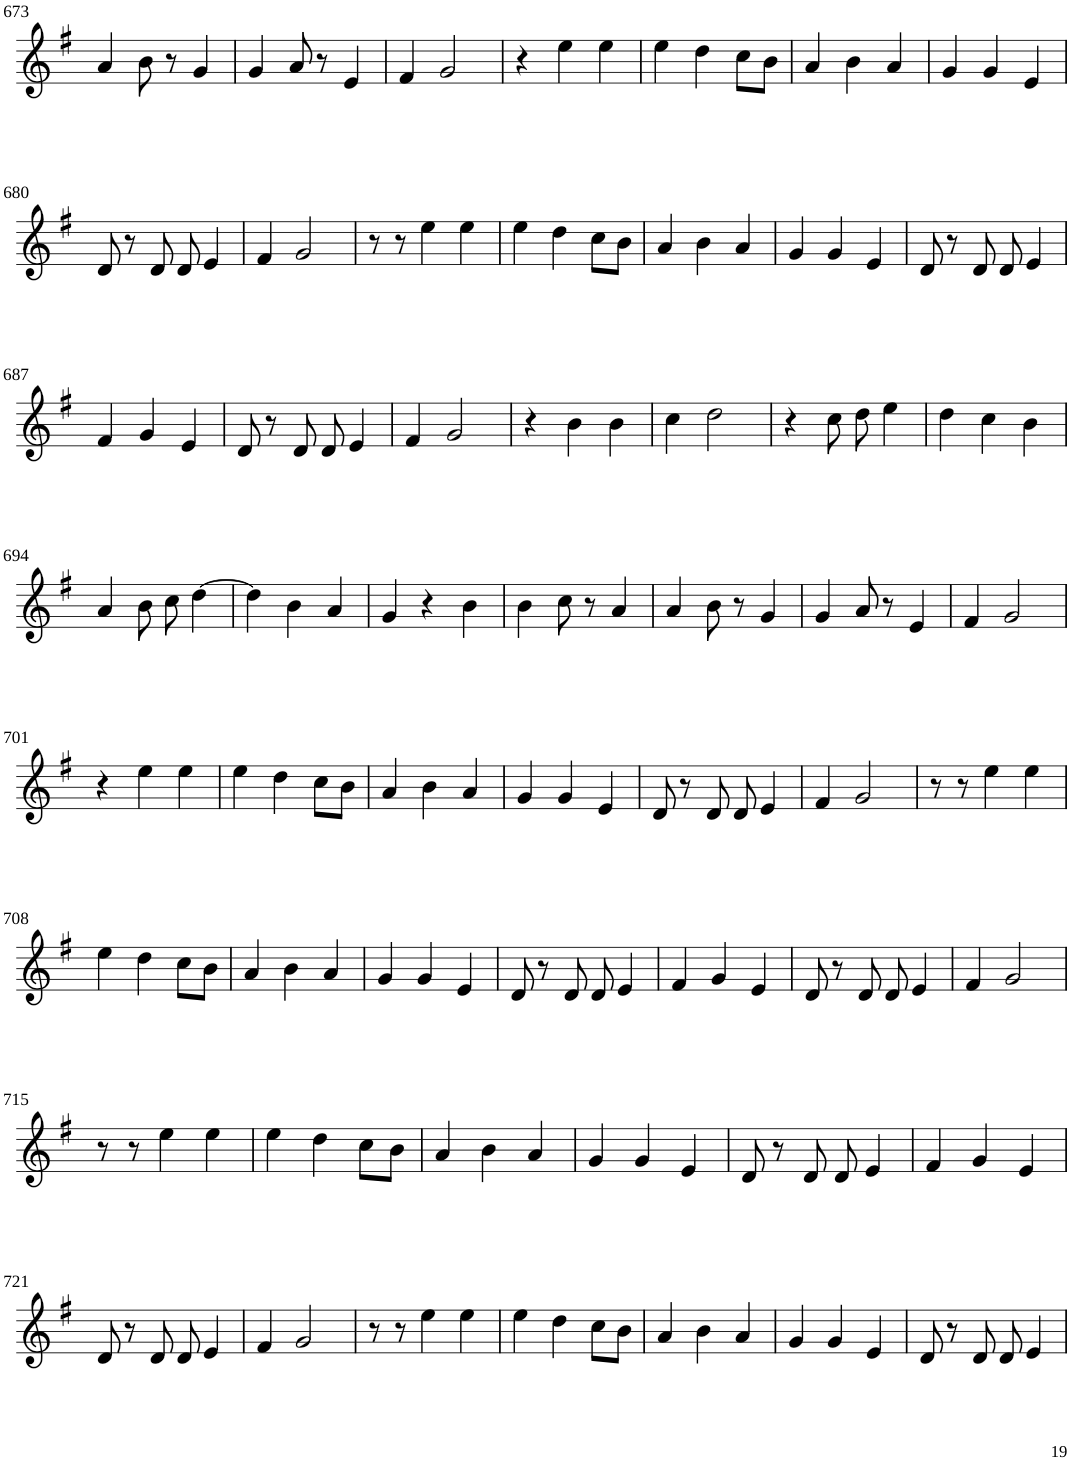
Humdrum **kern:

**kern
*part1
*staff1
*I"Violin
!!LO:PB:g=z
*clefG2
*k[f#]
*G:
*M6/8
=673
4a/
8b\
8r
4g/
=674
4g/
8a/
8r
4e/
=675
4f#/
2g/
=676
4r
4ee\
4ee\
=677
4ee\
4dd\
8cc\L
8b\J
=678
4a/
4b\
4a/
=679
4g/
4g/
4e/
!!LO:LB:g=z
=680
8d/
8r
8d/
8d/
4e/
=681
4f#/
2g/
=682
8r
8r
4ee\
4ee\
=683
4ee\
4dd\
8cc\L
8b\J
=684
4a/
4b\
4a/
=685
4g/
4g/
4e/
=686
8d/
8r
8d/
8d/
4e/
!!LO:LB:g=z
=687
4f#/
4g/
4e/
=688
8d/
8r
8d/
8d/
4e/
=689
4f#/
2g/
=690
4r
4b\
4b\
=691
4cc\
2dd\
=692
4r
8cc\
8dd\
4ee\
=693
4dd\
4cc\
4b\
!!LO:LB:g=z
=694
4a/
8b\
8cc\
[4dd\
=695
4dd\]
4b\
4a/
=696
4g/
4r
4b\
=697
4b\
8cc\
8r
4a/
=698
4a/
8b\
8r
4g/
=699
4g/
8a/
8r
4e/
=700
4f#/
2g/
!!LO:LB:g=z
=701
4r
4ee\
4ee\
=702
4ee\
4dd\
8cc\L
8b\J
=703
4a/
4b\
4a/
=704
4g/
4g/
4e/
=705
8d/
8r
8d/
8d/
4e/
=706
4f#/
2g/
=707
8r
8r
4ee\
4ee\
!!LO:LB:g=z
=708
4ee\
4dd\
8cc\L
8b\J
=709
4a/
4b\
4a/
=710
4g/
4g/
4e/
=711
8d/
8r
8d/
8d/
4e/
=712
4f#/
4g/
4e/
=713
8d/
8r
8d/
8d/
4e/
=714
4f#/
2g/
!!LO:LB:g=z
=715
8r
8r
4ee\
4ee\
=716
4ee\
4dd\
8cc\L
8b\J
=717
4a/
4b\
4a/
=718
4g/
4g/
4e/
=719
8d/
8r
8d/
8d/
4e/
=720
4f#/
4g/
4e/
!!LO:LB:g=z
=721
8d/
8r
8d/
8d/
4e/
=722
4f#/
2g/
=723
8r
8r
4ee\
4ee\
=724
4ee\
4dd\
8cc\L
8b\J
=725
4a/
4b\
4a/
=726
4g/
4g/
4e/
=727
8d/
8r
8d/
8d/
4e/
=
*-
